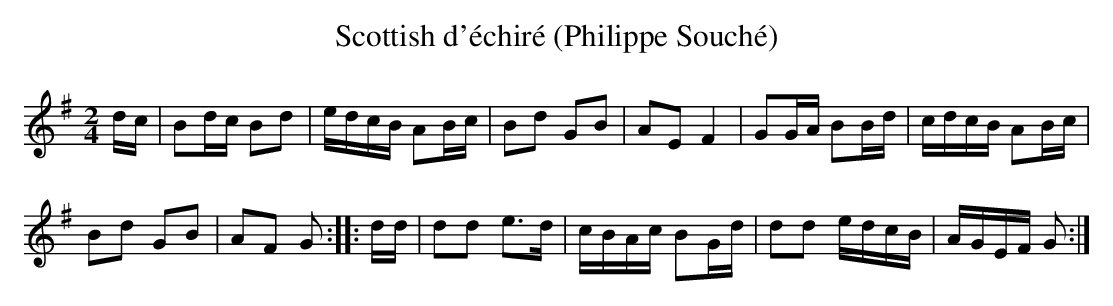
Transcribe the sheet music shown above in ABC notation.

X:1
T:Scottish d'échiré (Philippe Souché)
M:2/4
L:1/16
K:G
dc|B2dc B2d2|edcB A2Bc|B2d2 G2B2|A2E2 F4|\
G2GA B2Bd|cdcB A2Bc|
B2d2 G2B2|A2F2 G2:|\
|:dd|d2d2 e3d|cBAc B2Gd|d2d2 edcB|AGEF G2:|
